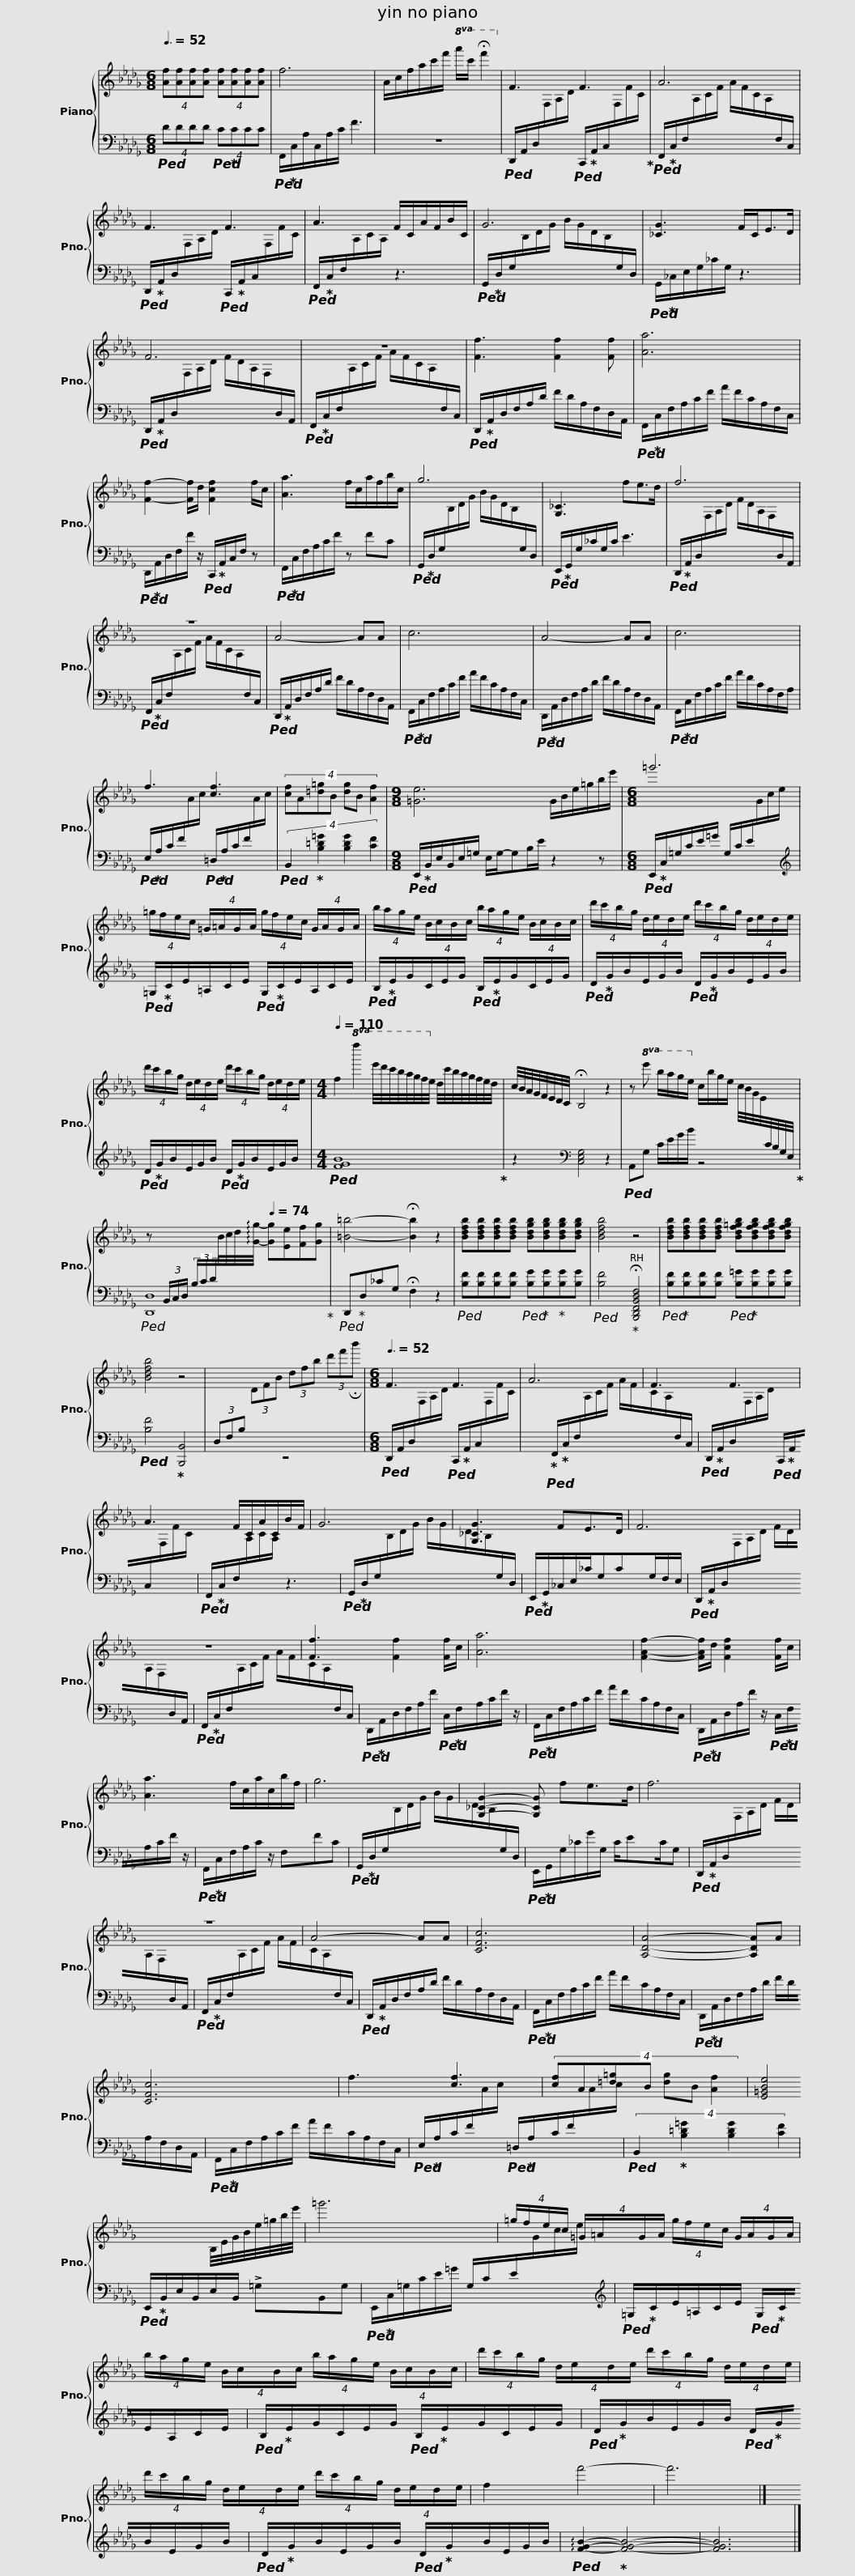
X:1
%%score { 1 | 2 }
L:1/8
Q:3/8=52
M:6/8
I:linebreak $
K:Db
V:1 treble
V:2 bass
V:1
 (4:3:4[Af][Af][Af][Af] (4:3:4[Af][Af][Af][Af] | f6 | A/c/f/a/c'/f'/!8va(! a'/c''/ !fermata!f''2!8va)! | F3 F3 |$ A6 | %5
 F3 F3 | A3 F/C/A/F/B/C/ |$ G6 | [_CG]3 F/C<ED/ | F6 |$ %10
 z6 | [Ff]3 [Ff]2 [Ff] | [Aa]6 |$ [Ff]2- [Ff]/d/ [Fcf]2 f/c/ | [Aa]3 f/c/a/f/b/c/ | %15
 g6 | [G,_C]3 fe>d |$ f6 | z6 | A4- AA |$ %20
 c6 | A4- AA | c6 |$ f3 [cf]3 | (4:3:7[cf]A[=d=g]B [dg]B [Af]2 | %25
[M:9/8] [=Ge]6 G/B/e/=g/b/e'/ |$[M:6/8] =g'6 | (4:3:4=g/f/e/c/ (4:3:4=G/=A/G/A/ (4:3:4g/f/e/c/ (4:3:4G/A/G/A/ |$ (4:3:4b/a/g/e/ (4:3:4B/c/B/c/ (4:3:4b/a/g/e/ (4:3:4B/c/B/c/ | (4:3:4d'/c'/b/g/ (4:3:4d/e/d/e/ (4:3:4d'/c'/b/g/ (4:3:4d/e/d/e/ |$ %30
 (4:3:4d'/c'/b/g/ (4:3:4d/e/d/e/ (4:3:4d'/c'/b/g/ (4:3:4d/e/d/e/ |[M:4/4][Q:1/4=110] f2!8va(! f''2 e''/4d''/4c''/4b'/4a'/4g'/4f'/4e'/4!8va)! d'/4c'/4b/4a/4g/4f/4e/4d/4 |$ c/4B/4A/4G/4F/4E/4D/4C/4 !fermata!B,4 z2 | z!8va(! e' b'/a'/g'/e'/!8va)! c'/b/g/e/ c/4B/4G/4E/4[I:staff +1]C/4B,/4G,/4E,/4 |$[I:staff -1] z[I:staff +1] (3B,,/C,/D,/ (3B,/C/D/[I:staff -1]B/4c/4d/4!arpeggio![Gg]/4-[Q:1/4=74] [Gg][Ee][Ff][Gg] | %35
 [=B=b]4- !fermata![Bb]2 z2 | [Bdfb][Bdfb][Bdfb][Bdfb] [Bdgb][Bdgb][Bdgb][Bdgb] | [Bdfb]4 z4 |$ [Bdfb][Bdfb][Bdfb][Bdfb] [Bdf=gb][Bdfgb][Bdfgb][Bdfgb] | [Bdfb]4 z4 | %40
[I:staff +1] (3D,F,B,[I:staff -1] (3DFB (3dfb (3d'f'!fermata!b' |[M:6/8][Q:3/8=52] F3 F3 |$ A6 | F3 F3 | A3 F/C/A/C/B/F/ |$ %45
 G6 | [G,_CG]3 FE>D | F6 |$ z6 | [Ff]3 [Ff]2 [Ff]/c/ | %50
 [Aa]6 |$ [FAf]2- [FAf]/d/ [Fcf]2 [Ff]/c/ | [Aa]3 f/c/a/c/b/f/ | g6 |$ [G,_CG]2- [G,CG] fe>d | %55
 f6 | z6 |$ A4- AA | [CFc]6 | [A,DA]4- [A,DA]A |$ %60
 [CFc]6 | f3 [cf]3 | (4:3:7[cf]A[=d=g]B [dg]B [Af]2 |$ [E=GBe]4 B,/4E/4G/4B/4e/4=g/4b/4e'/4 | =g'6 |$ %65
 (4:3:4=g/f/e/c/ (4:3:4=G/=A/G/A/ (4:3:4g/f/e/c/ (4:3:4G/A/G/A/ | (4:3:4b/a/g/e/ (4:3:4B/c/B/c/ (4:3:4b/a/g/e/ (4:3:4B/c/B/c/ |$ (4:3:4d'/c'/b/g/ (4:3:4d/e/d/e/ (4:3:4d'/c'/b/g/ (4:3:4d/e/d/e/ | (4:3:4d'/c'/b/g/ (4:3:4d/e/d/e/ (4:3:4d'/c'/b/g/ (4:3:4d/e/d/e/ |$ f2 f'4- | %70
 f'6 |] %71
V:2
!ped! (4:3:4DDDD!ped! (4:3:4C!ped-up!CCC |!ped! F,,/!ped-up!C,/A,/C,/A,/C/ F3 | z6 |!ped! D,,/A,,/D,/[I:staff -1]F,/A,/D/!ped![I:staff +1] C,,/!ped-up!A,,/C,/[I:staff -1]F,/F/C/!ped-up! |$!ped![I:staff +1] F,,/!ped-up!C,/F,/[I:staff -1]A,/C/F/ A/F/C/A,/[I:staff +1]F,/C,/ | %5
!ped! D,,/!ped-up!A,,/D,/[I:staff -1]F,/A,/D/!ped![I:staff +1] C,,/!ped-up!A,,/C,/[I:staff -1]F,/F/C/ |!ped![I:staff +1] F,,/!ped-up!C,/F,/[I:staff -1]A,/C/A,/[I:staff +1] z3 |$!ped! G,,/!ped-up!D,/G,/[I:staff -1]B,/D/G/ B/G/D/B,/[I:staff +1]G,/D,/ |!ped! G,,/!ped-up!_C,/E,/G,/_C/G,/ z3 |!ped! D,,/!ped-up!A,,/D,/[I:staff -1]F,/A,/D/ F/D/A,/F,/[I:staff +1]D,/A,,/ |$ %10
!ped! F,,/!ped-up!C,/F,/[I:staff -1]A,/C/F/ A/F/C/A,/[I:staff +1]F,/C,/ |!ped! D,,/!ped-up!A,,/D,/F,/A,/D/ F/D/A,/F,/D,/A,,/ |!ped! F,,/!ped-up!C,/F,/A,/C/F/ A/F/C/A,/F,/C,/ |$!ped! D,,/!ped-up!A,,/D,/F,/F/ z/!ped! C,,/!ped-up!A,,/C,/F,/ z |!ped! F,,/!ped-up!C,/F,/A,/C/F/ z FC | %15
!ped! G,,/!ped-up!D,/G,/[I:staff -1]B,/D/G/ B/G/D/B,/[I:staff +1]G,/D,/ |!ped! E,,/!ped-up!G,,/G,/_C/G,/C/ E3 |$!ped! D,,/!ped-up!A,,/D,/[I:staff -1]F,/A,/D/ F/D/A,/F,/[I:staff +1]D,/A,,/ |!ped! F,,/!ped-up!C,/F,/[I:staff -1]A,/C/F/ A/F/C/A,/[I:staff +1]F,/C,/ |!ped! D,,/!ped-up!A,,/D,/F,/A,/D/ F/D/A,/F,/D,/A,,/ |$ %20
!ped! F,,/!ped-up!C,/F,/A,/C/F/ A/F/C/A,/F,/C,/ |!ped! D,,/!ped-up!A,,/D,/F,/A,/D/ F/D/A,/F,/D,/A,,/ |!ped! F,,/!ped-up!C,/F,/A,/C/F/ A/F/C/A,/F,/A,/ |$!ped! E,/!ped-up!A,/C/F/[I:staff -1]A/c/!ped![I:staff +1] =D,/!ped-up!A,/C/F/[I:staff -1]A/c/ |!ped![I:staff +1] (4:3:4B,,2!ped-up! [B,=D=G]2 [B,DG]2 [CF]2 | %25
[M:9/8]!ped! E,,/!ped-up!B,,/E,/B,,/E,/=G,/ E,/G,/-G,B,/E/ z2 z |$[M:6/8]!ped! E,,/!ped-up!C,/=G,/C/E/=G/ G,/C/E/[I:staff -1]G/c/e/ |[I:staff +1][K:treble]!ped! =G,/!ped-up!C/E/=A,/C/E/!ped! G,/!ped-up!C/E/A,/C/E/ |$!ped! B,/!ped-up!E/G/C/E/G/!ped! B,/!ped-up!E/G/C/E/G/ |!ped! D/!ped-up!G/B/E/G/B/!ped! D/!ped-up!G/B/E/G/B/ |$ %30
!ped! D/!ped-up!G/B/E/G/B/!ped! D/!ped-up!G/B/E/G/B/ |[M:4/4]!ped! [FGB]8!ped-up! |$ z2[K:bass] [C,E,G,]4 z2 |!ped! A,,G, C/E/G/B/ z4!ped-up! |$!ped! [D,,D,]8!ped-up! | %35
!ped! D,,!ped-up!D,_CG, !fermata!F,2 z2 |!ped! [B,F][B,F][B,F][B,F]!ped! [B,G]!ped-up![B,G]!ped-up![B,G][B,G] |!ped! [B,F]4!ped-up! !fermata![B,,,D,,F,,B,,D,F,]4 |$!ped! [B,F]!ped-up![B,F][B,F][B,F]!ped! [B,=G]!ped-up![B,G][B,G][B,G] |!ped! [B,F]4!ped-up! [B,,,B,,]4 | %40
 z8 |[M:6/8]!ped! D,,/A,,/D,/[I:staff -1]F,/A,/D/!ped![I:staff +1] C,,/!ped-up!A,,/C,/[I:staff -1]F,/F/C/ | x2!ped-up!$!ped![I:staff +1] F,,/!ped-up!C,/F,/[I:staff -1]A,/C/F/ A/F/C/A,/[I:staff +1]F,/C,/ |!ped! D,,/!ped-up!A,,/D,/[I:staff -1]F,/A,/D/!ped![I:staff +1] C,,/!ped-up!A,,/C,/[I:staff -1]F,/F/C/ |!ped![I:staff +1] F,,/!ped-up!C,/F,/[I:staff -1]A,/C/A,/[I:staff +1] z3 |$ %45
!ped! G,,/!ped-up!D,/G,/[I:staff -1]B,/D/G/ B/G/D/B,/[I:staff +1]G,/D,/ |!ped! E,,/!ped-up!G,,/_C,/E,/_C/G,CG,/F,/E,/ |!ped! D,,/!ped-up!A,,/D,/[I:staff -1]F,/A,/D/ F/D/A,/F,/[I:staff +1]D,/A,,/ |$!ped! F,,/!ped-up!C,/F,/[I:staff -1]A,/C/F/ A/F/C/A,/[I:staff +1]F,/C,/ |!ped! D,,/!ped-up!A,,/D,/F,/A,/F/!ped! C,/!ped-up!F,/A,/C/F/ z/ | %50
!ped! F,,/!ped-up!C,/F,/A,/C/F/ A/F/C/A,/F,/C,/ |$!ped! D,,/!ped-up!A,,/D,/A,/F/ z/!ped! C,/!ped-up!F,/A,/C/F/ z/ |!ped! F,,/!ped-up!C,/F,/A,/C/ z/ F,FC |!ped! G,,/!ped-up!D,/G,/[I:staff -1]B,/D/G/ B/G/D/B,/[I:staff +1]G,/D,/ |$!ped! E,,/!ped-up!G,,/G,/_C/G/G,/ C/EC/G, | %55
!ped! D,,/!ped-up!A,,/D,/[I:staff -1]F,/A,/D/ F/D/A,/F,/[I:staff +1]D,/A,,/ |!ped! F,,/!ped-up!C,/F,/[I:staff -1]A,/C/F/ A/F/C/A,/[I:staff +1]F,/C,/ |$!ped! D,,/!ped-up!A,,/D,/F,/A,/D/ F/D/A,/F,/D,/A,,/ |!ped! F,,/!ped-up!C,/F,/A,/C/F/ A/F/C/A,/F,/C,/ |!ped! D,,/!ped-up!A,,/D,/F,/A,/D/ F/D/A,/F,/D,/A,,/ |$ %60
!ped! F,,/!ped-up!C,/F,/A,/C/F/ A/F/C/A,/F,/C,/ |!ped! E,/!ped-up!A,/C/F/[I:staff -1]A/c/!ped![I:staff +1] =D,/!ped-up!A,/C/F/[I:staff -1]A/c/ |!ped![I:staff +1] (4:3:4B,,2!ped-up! [B,=D=G]2 [B,DG]2 [CF]2 |$!ped! E,,/!ped-up!B,,/E,/B,,/E,/B,,/ !>!=G,B,,G, |!ped! E,,/!ped-up!C,/=G,/C/E/=G/ G,/C/E/[I:staff -1]G/c/e/ |$ %65
[I:staff +1][K:treble]!ped! =G,/!ped-up!C/E/=A,/C/E/!ped! G,/!ped-up!C/E/A,/C/E/ |!ped! B,/!ped-up!E/G/C/E/G/!ped! B,/!ped-up!E/G/C/E/G/ |$!ped! D/!ped-up!G/B/E/G/B/!ped! D/!ped-up!G/B/E/G/B/ |!ped! D/!ped-up!G/B/E/G/B/!ped! D/!ped-up!G/B/E/G/B/ |$!ped! !arpeggio![FGB]2-!ped-up! [FGB]4- | %70
 [FGB]6 |] %71
